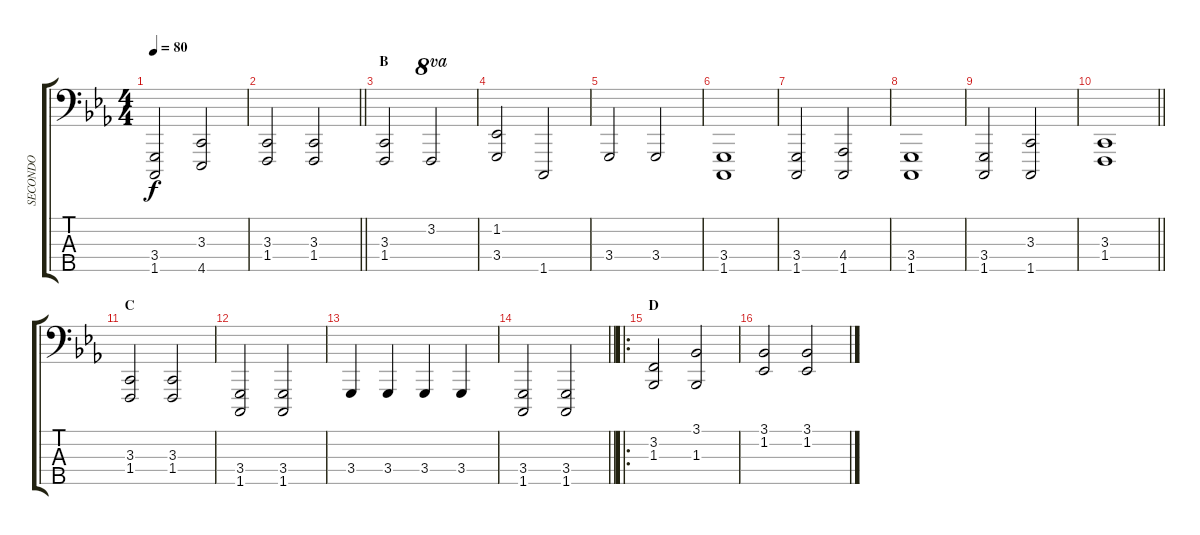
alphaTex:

\track ("SECONDO" "SECONDO") {instrument acousticgrandpiano}
\staff {score tabs}
\tuning (G2 D2 A1 E1 B0) {hide}
\ts (4 4)
\tempo 80
\clef f4
\ks cminor
(3.4 1.5).2{dy f} (3.3 4.5).2 |
\barLineRight lightlight
(3.3 1.4).2 (3.3 1.4).2 |
\section ("" "B")
(3.3 1.4).2 3.2.2{ot 8va} |
(1.2 3.4).2 1.5.2 |
3.4.2 3.4.2 |
(3.4 1.5).1 |
(3.4 1.5).2 (4.4 1.5).2 |
(3.4 1.5).1 |
(3.4 1.5).2 (3.3 1.5).2 |
\barLineRight lightlight
(3.3 1.4).1 |
\section ("" "C")
(3.3 1.4).2 (3.3 1.4).2 |
(3.4 1.5).2 (3.4 1.5).2 |
3.4.4 3.4.4 3.4.4 3.4.4 |
\barLineRight lightlight
(3.4 1.5).2 (3.4 1.5).2 |
\ro
\section ("" "D")
(3.2 1.3).2 (3.1 1.3).2 |
(3.1 1.2).2 (3.1 1.2).2
